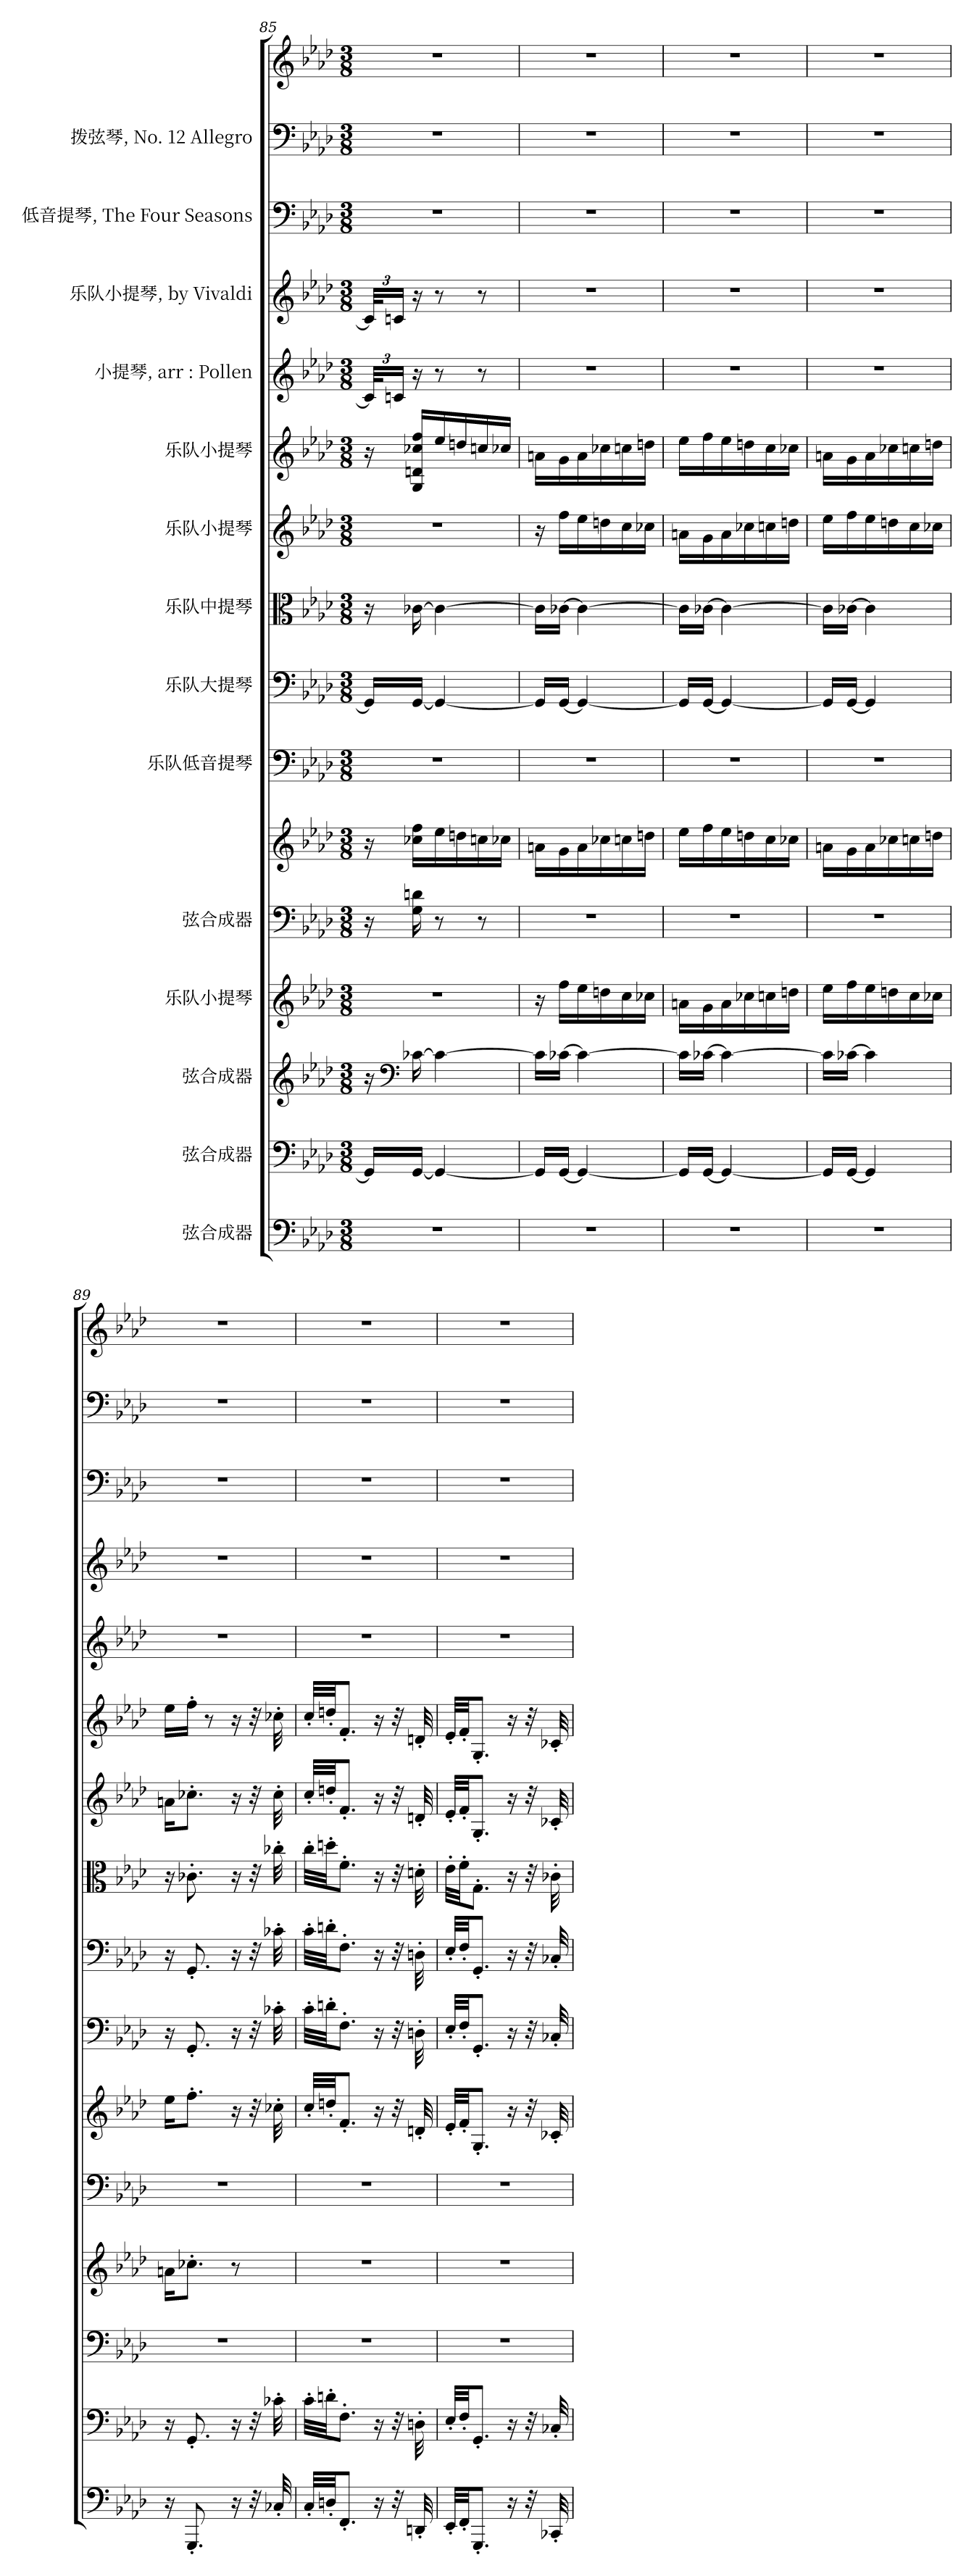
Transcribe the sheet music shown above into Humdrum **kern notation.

**kern	**kern	**kern	**kern	**kern	**kern	**kern	**kern	**kern	**kern	**kern	**kern	**kern	**kern	**kern	**kern
*part14	*part13	*part12	*part11	*part10	*part10	*part9	*part8	*part7	*part6	*part5	*part4	*part3	*part2	*part1	*part1
*staff16	*staff15	*staff14	*staff13	*staff12	*staff11	*staff10	*staff9	*staff8	*staff7	*staff6	*staff5	*staff4	*staff3	*staff2	*staff1
*I"弦合成器	*I"弦合成器	*I"弦合成器	*I"乐队小提琴	*I"弦合成器	*	*I"乐队低音提琴	*I"乐队大提琴	*I"乐队中提琴	*I"乐队小提琴	*I"乐队小提琴	*I"小提琴, arr : Pollen	*I"乐队小提琴, by Vivaldi	*I"低音提琴, The Four Seasons	*I"拨弦琴, No. 12 Allegro	*
!!LO:PB:g=z
*clefF4	*clefF4	*clefG2	*clefG2	*clefF4	*clefG2	*clefF4	*clefF4	*clefC3	*clefG2	*clefG2	*clefG2	*clefG2	*clefF4	*clefF4	*clefG2
*	*	*	*	*	*	*ITrd7c12	*	*	*	*	*	*	*ITrd7c12	*	*
*k[b-e-a-d-]	*k[b-e-a-d-]	*k[b-e-a-d-]	*k[b-e-a-d-]	*k[b-e-a-d-]	*k[b-e-a-d-]	*k[b-e-a-d-]	*k[b-e-a-d-]	*k[b-e-a-d-]	*k[b-e-a-d-]	*k[b-e-a-d-]	*k[b-e-a-d-]	*k[b-e-a-d-]	*k[b-e-a-d-]	*k[b-e-a-d-]	*k[b-e-a-d-]
*M3/8	*M3/8	*M3/8	*M3/8	*M3/8	*M3/8	*M3/8	*M3/8	*M3/8	*M3/8	*M3/8	*M3/8	*M3/8	*M3/8	*M3/8	*M3/8
*	*	*	*	*	*	*	*	*	*	*	*Xbrackettup	*Xbrackettup	*	*	*
=85	=85	=85	=85	=85	=85	=85	=85	=85	=85	=85	=85	=85	=85	=85	=85
4.r	16GG/LL]	16r	4.r	16r	16r	4.r	16GG/LL]	16r	4.r	16r	48c-/KLL]	48c-/KLL]	4.r	4.r	4.r
.	.	.	.	.	.	.	.	.	.	.	24cn/JJ	24cn/JJ	.	.	.
*	*	*clefF4	*	*	*	*	*	*	*	*	*	*	*	*	*
.	[16GG/JJ	[16c-X\	.	16G\ 16dn\	16cc-X\ 16ff\LL	.	[16GG/JJ	[16c-X\	.	16G/ 16dn/ 16cc-X/ 16ff/LL	16r	16r	.	.	.
.	4GG/_	4c-\_	.	8r	16ee-\	.	4GG/_	4c-\_	.	16ee-/	8r	8r	.	.	.
.	.	.	.	.	16ddn\	.	.	.	.	16ddn/	.	.	.	.	.
.	.	.	.	8r	16ccn\	.	.	.	.	16ccn/	8r	8r	.	.	.
.	.	.	.	.	16cc-X\JJ	.	.	.	.	16cc-X/JJ	.	.	.	.	.
=86	=86	=86	=86	=86	=86	=86	=86	=86	=86	=86	=86	=86	=86	=86	=86
4.r	16GG/LL]	16c-\LL]	16r	4.r	16an\LL	4.r	16GG/LL]	16c-\LL]	16r	16an\LL	4.r	4.r	4.r	4.r	4.r
.	[16GG/JJ	[16c-X\JJ	16ff\LL	.	16g\	.	[16GG/JJ	[16c-X\JJ	16ff\LL	16g\	.	.	.	.	.
.	4GG/_	4c-\_	16ee-\	.	16a\	.	4GG/_	4c-\_	16ee-\	16a\	.	.	.	.	.
.	.	.	16ddn\	.	16cc-X\	.	.	.	16ddn\	16cc-X\	.	.	.	.	.
.	.	.	16cc\	.	16ccn\	.	.	.	16cc\	16ccn\	.	.	.	.	.
.	.	.	16cc-X\JJ	.	16ddn\JJ	.	.	.	16cc-X\JJ	16ddn\JJ	.	.	.	.	.
=87	=87	=87	=87	=87	=87	=87	=87	=87	=87	=87	=87	=87	=87	=87	=87
4.r	16GG/LL]	16c-\LL]	16an\LL	4.r	16ee-\LL	4.r	16GG/LL]	16c-\LL]	16an\LL	16ee-\LL	4.r	4.r	4.r	4.r	4.r
.	[16GG/JJ	[16c-X\JJ	16g\	.	16ff\	.	[16GG/JJ	[16c-X\JJ	16g\	16ff\	.	.	.	.	.
.	4GG/_	4c-\_	16a\	.	16ee-\	.	4GG/_	4c-\_	16a\	16ee-\	.	.	.	.	.
.	.	.	16cc-X\	.	16ddn\	.	.	.	16cc-X\	16ddn\	.	.	.	.	.
.	.	.	16ccn\	.	16cc\	.	.	.	16ccn\	16cc\	.	.	.	.	.
.	.	.	16ddn\JJ	.	16cc-X\JJ	.	.	.	16ddn\JJ	16cc-X\JJ	.	.	.	.	.
!!LO:PB:g=z
=88	=88	=88	=88	=88	=88	=88	=88	=88	=88	=88	=88	=88	=88	=88	=88
4.r	16GG/LL]	16c-\LL]	16ee-\LL	4.r	16an\LL	4.r	16GG/LL]	16c-\LL]	16ee-\LL	16an\LL	4.r	4.r	4.r	4.r	4.r
.	[16GG/JJ	[16c-X\JJ	16ff\	.	16g\	.	[16GG/JJ	[16c-X\JJ	16ff\	16g\	.	.	.	.	.
.	4GG/]	4c-\]	16ee-\	.	16a\	.	4GG/]	4c-\]	16ee-\	16a\	.	.	.	.	.
.	.	.	16ddn\	.	16cc-X\	.	.	.	16ddn\	16cc-X\	.	.	.	.	.
.	.	.	16cc\	.	16ccn\	.	.	.	16cc\	16ccn\	.	.	.	.	.
.	.	.	16cc-X\JJ	.	16ddn\JJ	.	.	.	16cc-X\JJ	16ddn\JJ	.	.	.	.	.
=89	=89	=89	=89	=89	=89	=89	=89	=89	=89	=89	=89	=89	=89	=89	=89
16r	16r	4.r	16an\KL	4.r	16ee-\KL	16r	16r	16r	16an\KL	16ee-\LL	4.r	4.r	4.r	4.r	4.r
8.GGG'/	8.GG'/	.	8.cc-X'\J	.	8.ff'\J	8.GGG'/	8.GG'/	8.c-X'\	8.cc-X'\J	16ff'\JJ	.	.	.	.	.
.	.	.	.	.	.	.	.	.	.	8r	.	.	.	.	.
16r	16r	.	8r	.	16r	16r	16r	16r	16r	16r	.	.	.	.	.
32r	32r	.	.	.	32r	32r	32r	32r	32r	32r	.	.	.	.	.
32C-X'/	32c-X'\	.	.	.	32cc-X'\	32C-X'\	32c-X'\	32cc-X'\	32cc-'\	32cc-X'\	.	.	.	.	.
=90	=90	=90	=90	=90	=90	=90	=90	=90	=90	=90	=90	=90	=90	=90	=90
32C'/LLL	32c'\LLL	4.r	4.r	4.r	32cc'/LLL	32C'\LLL	32c'\LLL	32cc'\LLL	32cc'/LLL	32cc'/LLL	4.r	4.r	4.r	4.r	4.r
32Dn'/JJ	32dn'\JJ	.	.	.	32ddn'/JJ	32Dn'\JJ	32dn'\JJ	32ddn'\JJ	32ddn'/JJ	32ddn'/JJ	.	.	.	.	.
8.FF'/J	8.F'\J	.	.	.	8.f'/J	8.FF'\J	8.F'\J	8.f'\J	8.f'/J	8.f'/J	.	.	.	.	.
16r	16r	.	.	.	16r	16r	16r	16r	16r	16r	.	.	.	.	.
32r	32r	.	.	.	32r	32r	32r	32r	32r	32r	.	.	.	.	.
32DDn'/	32Dn'\	.	.	.	32dn'/	32DDn'\	32Dn'\	32dn'\	32dn'/	32dn'/	.	.	.	.	.
=91	=91	=91	=91	=91	=91	=91	=91	=91	=91	=91	=91	=91	=91	=91	=91
32EE-'/LLL	32E-'/LLL	4.r	4.r	4.r	32e-'/LLL	32EE-'/LLL	32E-'/LLL	32e-'\LLL	32e-'/LLL	32e-'/LLL	4.r	4.r	4.r	4.r	4.r
32FF'/JJ	32F'/JJ	.	.	.	32f'/JJ	32FF'/JJ	32F'/JJ	32f'\JJ	32f'/JJ	32f'/JJ	.	.	.	.	.
8.GGG'/J	8.GG'/J	.	.	.	8.G'/J	8.GGG'/J	8.GG'/J	8.G'\J	8.G'/J	8.G'/J	.	.	.	.	.
16r	16r	.	.	.	16r	16r	16r	16r	16r	16r	.	.	.	.	.
32r	32r	.	.	.	32r	32r	32r	32r	32r	32r	.	.	.	.	.
32CC-X'/	32C-X'/	.	.	.	32c-X'/	32CC-X'/	32C-X'/	32c-X'\	32c-X'/	32c-X'/	.	.	.	.	.
=	=	=	=	=	=	=	=	=	=	=	=	=	=	=	=
*-	*-	*-	*-	*-	*-	*-	*-	*-	*-	*-	*-	*-	*-	*-	*-
